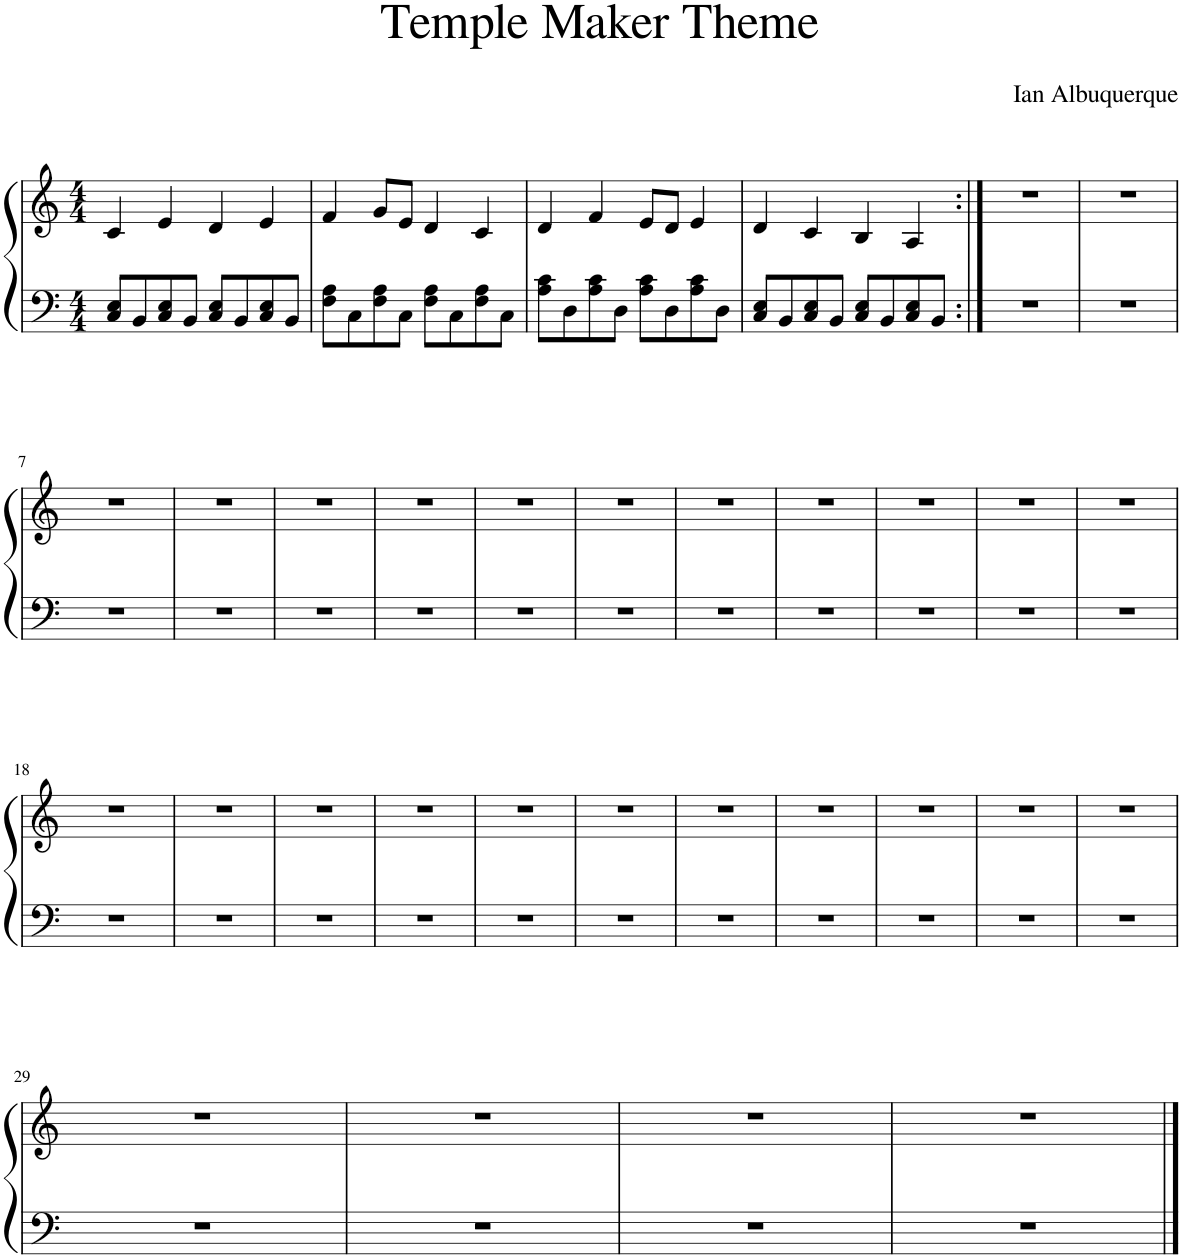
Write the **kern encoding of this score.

**kern	**kern
*part1	*part1
*staff2	*staff1
*I"Piano	*
*I'Pno.	*
*clefF4	*clefG2
*k[]	*k[]
*M4/4	*M4/4
=1	=1
8C/ 8E/L	4c/
8BB/	.
8C/ 8E/	4e/
8BB/J	.
8C/ 8E/L	4d/
8BB/	.
8C/ 8E/	4e/
8BB/J	.
=2	=2
8F\ 8A\L	4f/
8C\	.
8F\ 8A\	8g/L
8C\J	8e/J
8F\ 8A\L	4d/
8C\	.
8F\ 8A\	4c/
8C\J	.
=3	=3
8A\ 8c\L	4d/
8D\	.
8A\ 8c\	4f/
8D\J	.
8A\ 8c\L	8e/L
8D\	8d/J
8A\ 8c\	4e/
8D\J	.
=4	=4
8C/ 8E/L	4d/
8BB/	.
8C/ 8E/	4c/
8BB/J	.
8C/ 8E/L	4B/
8BB/	.
8C/ 8E/	4A/
8BB/J	.
=5:|!	=5:|!
1r	1r
=6	=6
1r	1r
!!LO:LB:g=z
=7	=7
1r	1r
=8	=8
1r	1r
=9	=9
1r	1r
=10	=10
1r	1r
=11	=11
1r	1r
=12	=12
1r	1r
=13	=13
1r	1r
=14	=14
1r	1r
=15	=15
1r	1r
=16	=16
1r	1r
=17	=17
1r	1r
!!LO:LB:g=z
=18	=18
1r	1r
=19	=19
1r	1r
=20	=20
1r	1r
=21	=21
1r	1r
=22	=22
1r	1r
=23	=23
1r	1r
=24	=24
1r	1r
=25	=25
1r	1r
=26	=26
1r	1r
=27	=27
1r	1r
=28	=28
1r	1r
!!LO:LB:g=z
=29	=29
1r	1r
=30	=30
1r	1r
=31	=31
1r	1r
=32	=32
1r	1r
==	==
*-	*-
